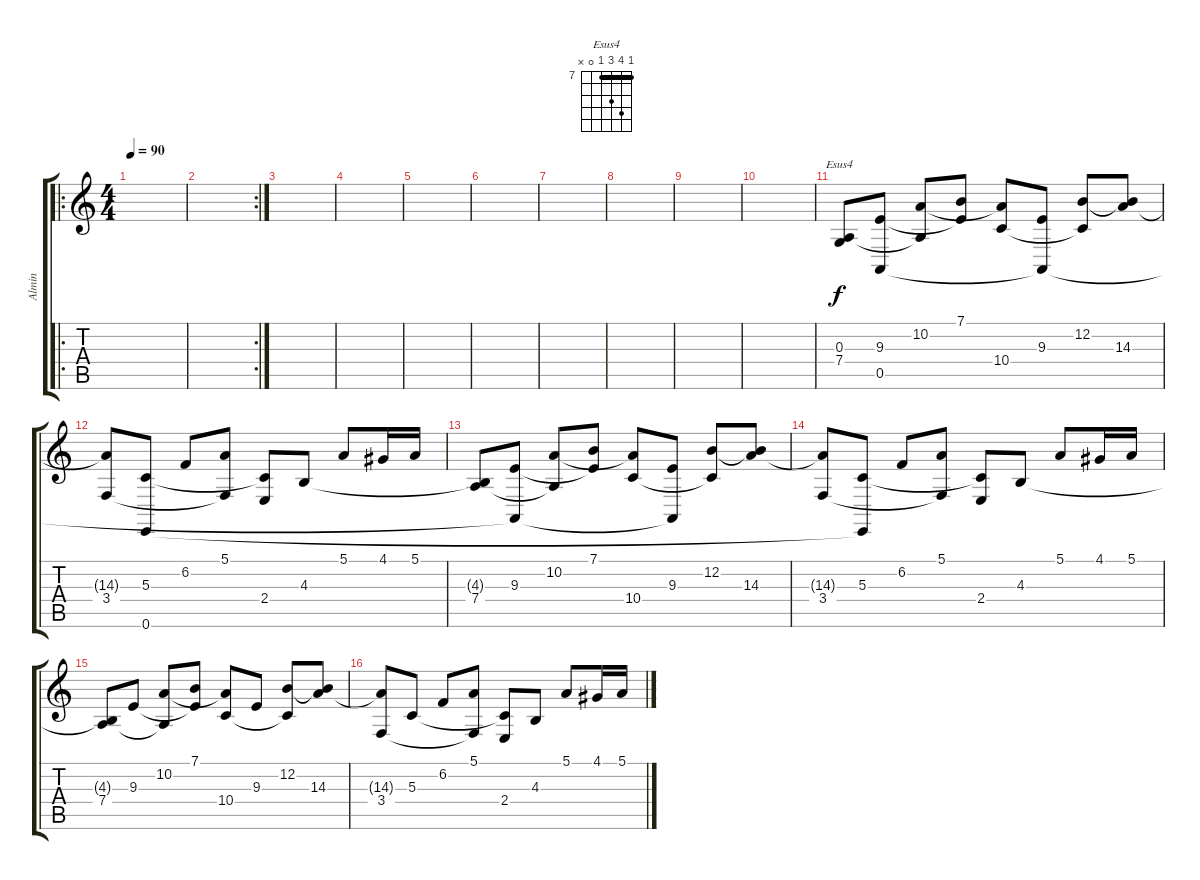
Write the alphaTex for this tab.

\track ("Almin" "Almin") {instrument brightacousticpiano}
\staff {score tabs}
\tuning (E4 B3 G3 D3 A2 E2) {hide}
\chord ("Esus4" 7 10 9 7 0 x) {firstfret 7 barre 7}
\ro
\ts (4 4)
\tempo 90
\clef g2
\ks c
|
\rc 2
|
|
|
|
|
|
|
|
|
(0.3 7.4).8{ch "Esus4"} (9.3 0.5).8 (10.2 7.4{t}).8 (7.1 9.3{t}).8 (10.2{t} 10.4).8 (9.3 0.5{t}).8 (12.2 10.4{t}).8 (12.2{t} 14.3).8 |
(14.3{t} 3.4).8 (5.3 0.6).8 6.2.8 (5.1 3.4{t}).8 (5.3{t} 2.4).8 4.3.8 5.1.8 4.1.16 5.1.16 |
(4.3{t} 7.4).8 (9.3 0.5{t}).8 (10.2 7.4{t}).8 (7.1 9.3{t}).8 (10.2{t} 10.4).8 (9.3 0.5{t}).8 (12.2 10.4{t}).8 (12.2{t} 14.3).8 |
(14.3{t} 3.4).8 (5.3 0.6{t}).8 6.2.8 (5.1 3.4{t}).8 (5.3{t} 2.4).8 4.3.8 5.1.8 4.1.16 5.1.16 |
(4.3{t} 7.4).8 9.3.8 (10.2 7.4{t}).8 (7.1 9.3{t}).8 (10.2{t} 10.4).8 9.3.8 (12.2 10.4{t}).8 (12.2{t} 14.3).8 |
(14.3{t} 3.4).8 5.3.8 6.2.8 (5.1 3.4{t}).8 (5.3{t} 2.4).8 4.3.8 5.1.8 4.1.16 5.1.16
